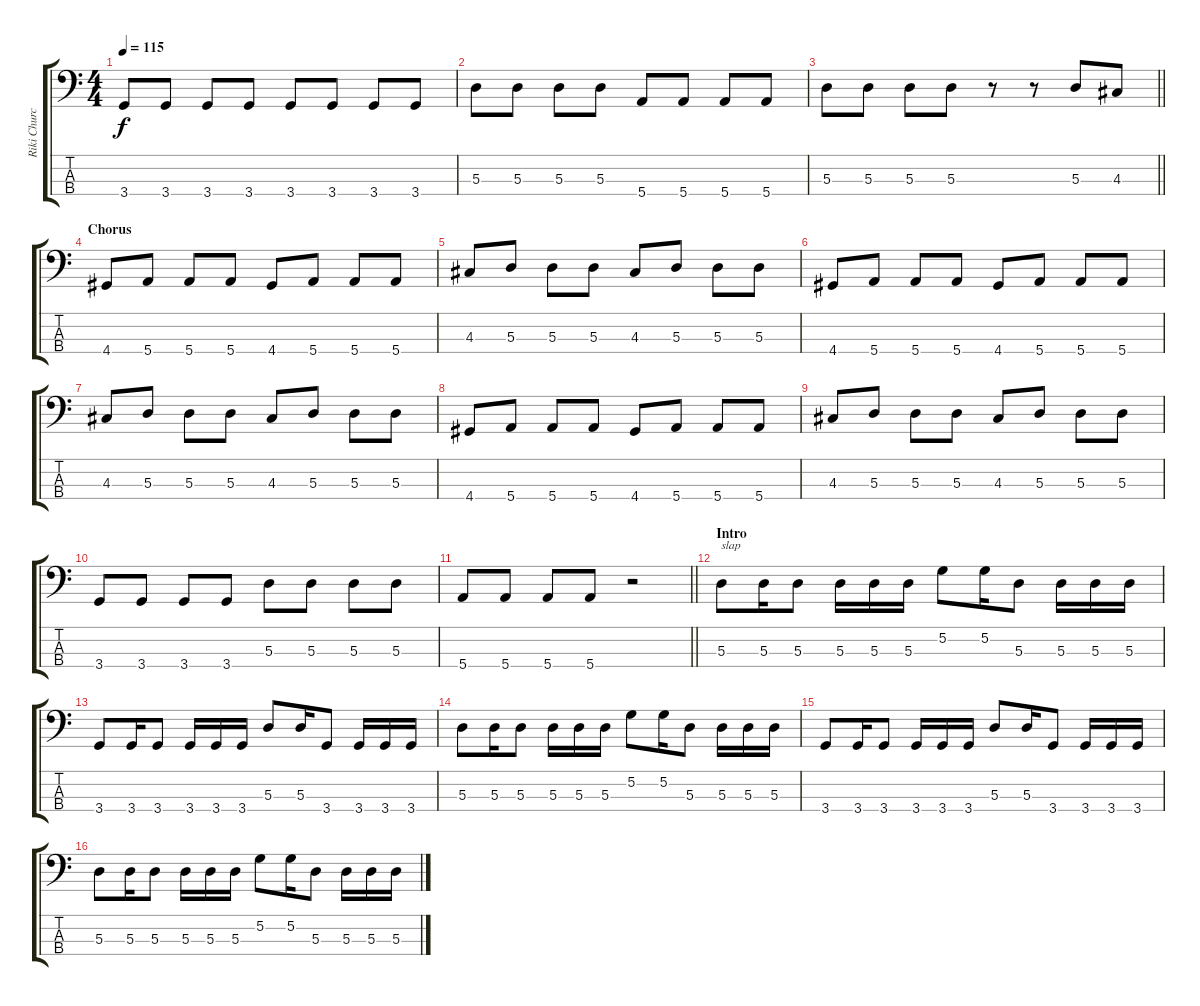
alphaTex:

\track ("Riki Church" "Riki Churc") {instrument electricbasspick}
\staff {score tabs}
\tuning (G2 D2 A1 E1) {hide}
\ts (4 4)
\tempo 115
\clef f4
\ks c
3.4.8{dy f} 3.4.8 3.4.8 3.4.8 3.4.8 3.4.8 3.4.8 3.4.8 |
5.3.8 5.3.8 5.3.8 5.3.8 5.4.8 5.4.8 5.4.8 5.4.8 |
\barLineRight lightlight
5.3.8 5.3.8 5.3.8 5.3.8 r.8 r.8 5.3.8 4.3.8 |
\section ("" "Chorus")
4.4.8 5.4.8 5.4.8 5.4.8 4.4.8 5.4.8 5.4.8 5.4.8 |
4.3.8 5.3.8 5.3.8 5.3.8 4.3.8 5.3.8 5.3.8 5.3.8 |
4.4.8 5.4.8 5.4.8 5.4.8 4.4.8 5.4.8 5.4.8 5.4.8 |
4.3.8 5.3.8 5.3.8 5.3.8 4.3.8 5.3.8 5.3.8 5.3.8 |
4.4.8 5.4.8 5.4.8 5.4.8 4.4.8 5.4.8 5.4.8 5.4.8 |
4.3.8 5.3.8 5.3.8 5.3.8 4.3.8 5.3.8 5.3.8 5.3.8 |
3.4.8 3.4.8 3.4.8 3.4.8 5.3.8 5.3.8 5.3.8 5.3.8 |
\barLineRight lightlight
5.4.8 5.4.8 5.4.8 5.4.8 r.2 |
\section ("" "Intro")
5.3.8{txt "slap" instrument slapbass1} 5.3.16 5.3.8 5.3.16 5.3.16 5.3.16 5.2.8 5.2.16 5.3.8 5.3.16 5.3.16 5.3.16 |
3.4.8 3.4.16 3.4.8 3.4.16 3.4.16 3.4.16 5.3.8 5.3.16 3.4.8 3.4.16 3.4.16 3.4.16 |
5.3.8 5.3.16 5.3.8 5.3.16 5.3.16 5.3.16 5.2.8 5.2.16 5.3.8 5.3.16 5.3.16 5.3.16 |
3.4.8 3.4.16 3.4.8 3.4.16 3.4.16 3.4.16 5.3.8 5.3.16 3.4.8 3.4.16 3.4.16 3.4.16 |
5.3.8{volume 11 instrument electricbasspick} 5.3.16 5.3.8 5.3.16 5.3.16 5.3.16 5.2.8 5.2.16 5.3.8 5.3.16 5.3.16 5.3.16
